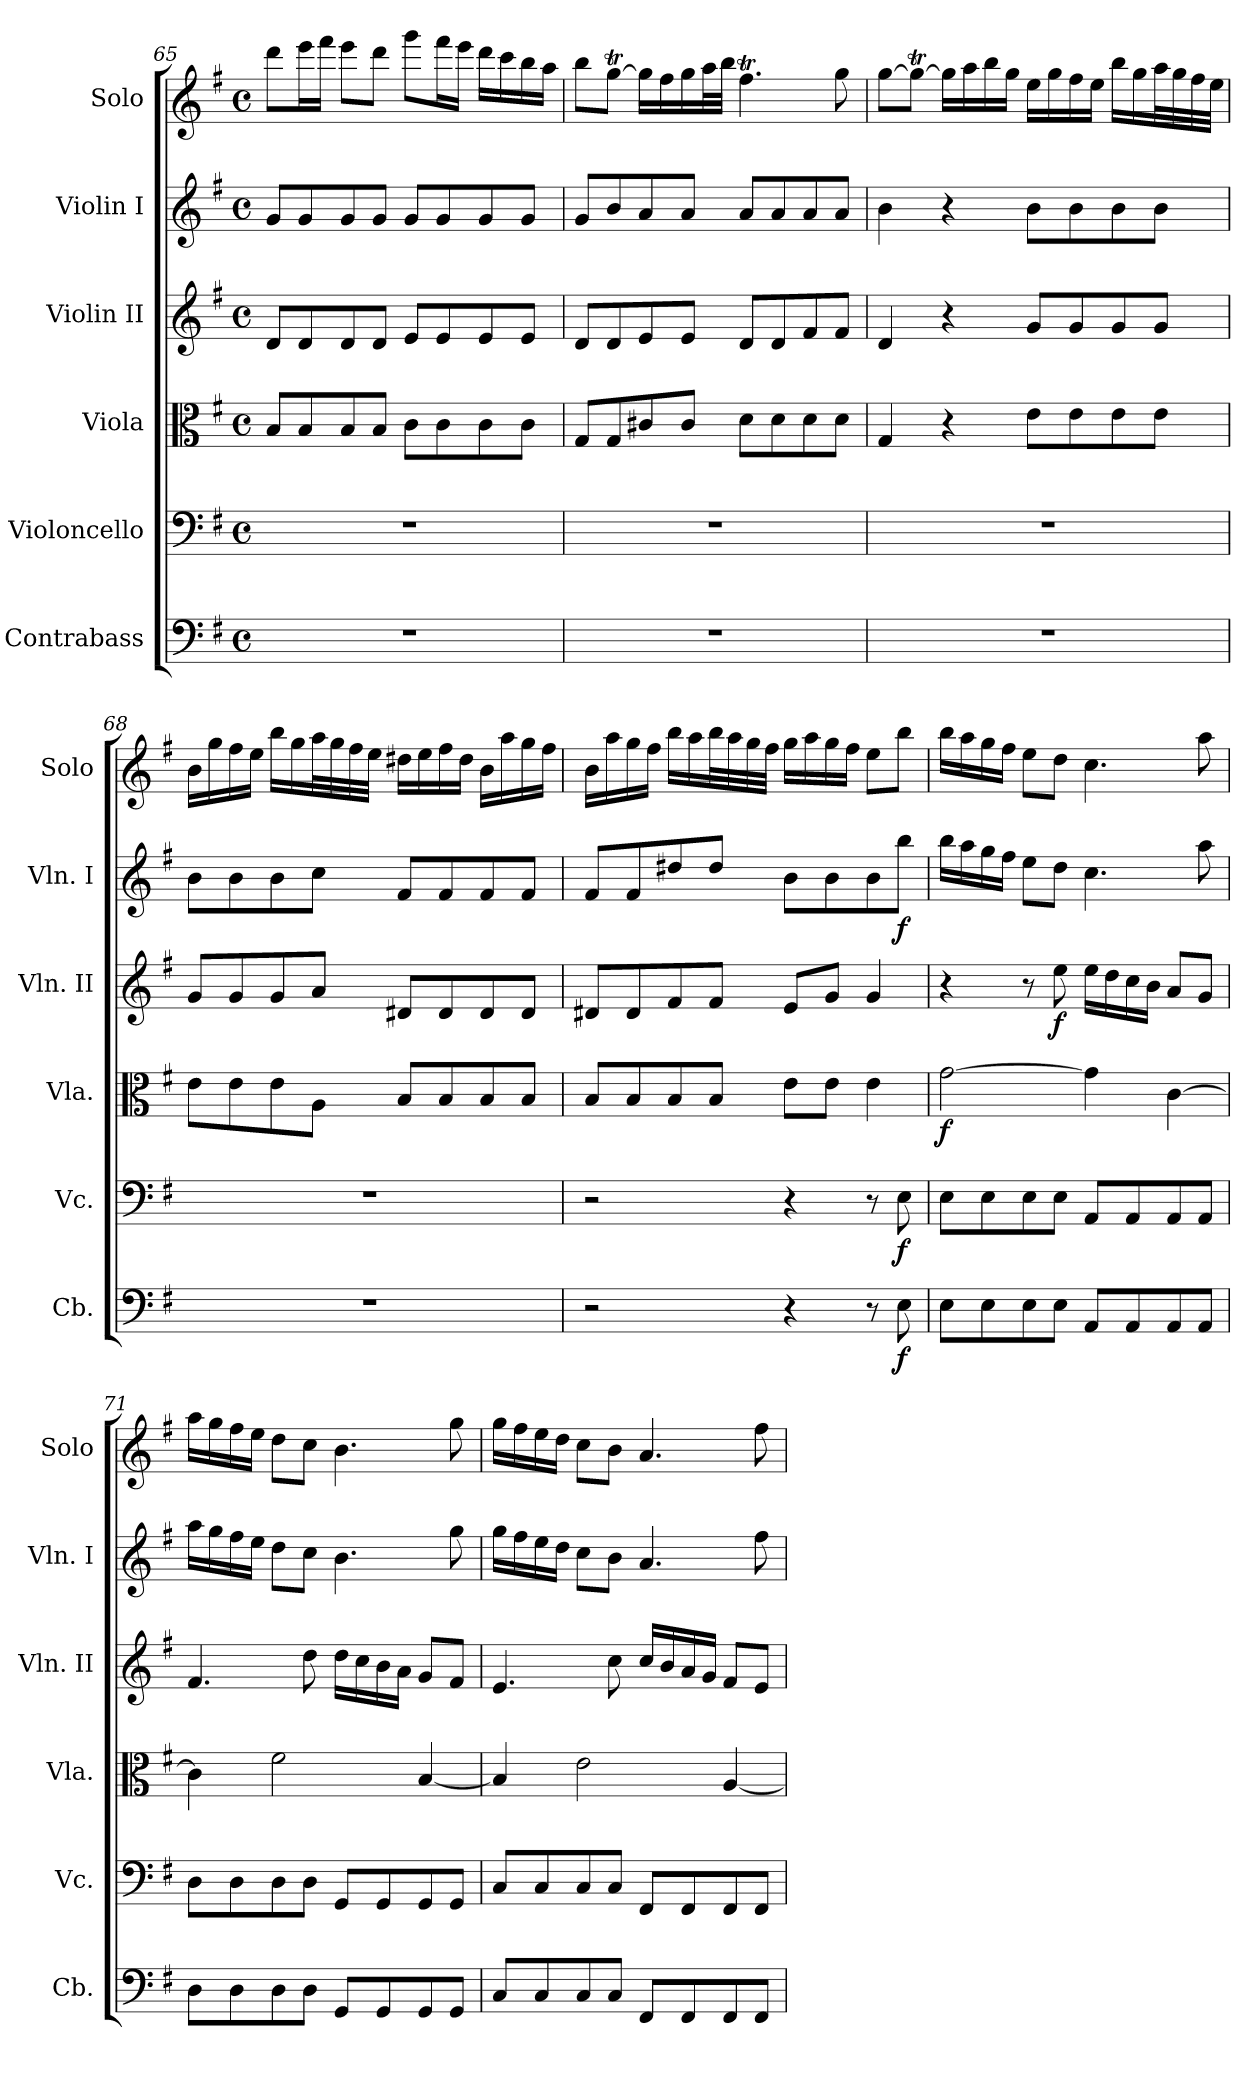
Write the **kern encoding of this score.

**kern	**dynam	**kern	**dynam	**kern	**dynam	**kern	**dynam	**kern	**dynam	**kern
*part6	*part6	*part5	*part5	*part4	*part4	*part3	*part3	*part2	*part2	*part1
*staff6	*staff6	*staff5	*staff5	*staff4	*staff4	*staff3	*staff3	*staff2	*staff2	*staff1
*I"Contrabass	*	*I"Violoncello	*	*I"Viola	*	*I"Violin II	*	*I"Violin I	*	*I"Solo
*I'Cb.	*	*I'Vc.	*	*I'Vla.	*	*I'Vln. II	*	*I'Vln. I	*	*I'Solo
*clefF4	*	*clefF4	*	*clefC3	*	*clefG2	*	*clefG2	*	*clefG2
*ITrd7c12	*	*	*	*	*	*	*	*	*	*
*k[f#]	*	*k[f#]	*	*k[f#]	*	*k[f#]	*	*k[f#]	*	*k[f#]
*M4/4	*	*M4/4	*	*M4/4	*	*M4/4	*	*M4/4	*	*M4/4
*met(c)	*	*met(c)	*	*met(c)	*	*met(c)	*	*met(c)	*	*met(c)
=65	=65	=65	=65	=65	=65	=65	=65	=65	=65	=65
1r	.	1r	.	8B/L	.	8d/L	.	8g/L	.	8ddd\L
.	.	.	.	8B/	.	8d/	.	8g/	.	16eee\L
.	.	.	.	.	.	.	.	.	.	16fff#\JJ
.	.	.	.	8B/	.	8d/	.	8g/	.	8eee\L
.	.	.	.	8B/J	.	8d/J	.	8g/J	.	8ddd\J
.	.	.	.	8c\L	.	8e/L	.	8g/L	.	8ggg\L
.	.	.	.	8c\	.	8e/	.	8g/	.	16fff#\L
.	.	.	.	.	.	.	.	.	.	16eee\JJ
.	.	.	.	8c\	.	8e/	.	8g/	.	16ddd\LL
.	.	.	.	.	.	.	.	.	.	16ccc\
.	.	.	.	8c\J	.	8e/J	.	8g/J	.	16bb\
.	.	.	.	.	.	.	.	.	.	16aa\JJ
!!LO:PB:g=z
=66	=66	=66	=66	=66	=66	=66	=66	=66	=66	=66
1r	.	1r	.	8G/L	.	8d/L	.	8g/L	.	8bb\L
.	.	.	.	8G/	.	8d/	.	8b/	.	[8ggT\J
.	.	.	.	8c#X/	.	8e/	.	8a/	.	16gg\LL]
.	.	.	.	.	.	.	.	.	.	16ff#\
.	.	.	.	8c#/J	.	8e/J	.	8a/J	.	16gg\
.	.	.	.	.	.	.	.	.	.	32aa\L
.	.	.	.	.	.	.	.	.	.	32bb\JJJ
.	.	.	.	8d\L	.	8d/L	.	8a/L	.	4.ff#t\
.	.	.	.	8d\	.	8d/	.	8a/	.	.
.	.	.	.	8d\	.	8f#/	.	8a/	.	.
.	.	.	.	8d\J	.	8f#/J	.	8a/J	.	8gg\
=67	=67	=67	=67	=67	=67	=67	=67	=67	=67	=67
1r	.	1r	.	4G/	.	4d/	.	4b\	.	[8gg\L
.	.	.	.	.	.	.	.	.	.	8ggT\J_
.	.	.	.	4r	.	4r	.	4r	.	16gg\LL]
.	.	.	.	.	.	.	.	.	.	16aa\
.	.	.	.	.	.	.	.	.	.	16bb\
.	.	.	.	.	.	.	.	.	.	16gg\JJ
.	.	.	.	8e\L	.	8g/L	.	8b\L	.	16ee\LL
.	.	.	.	.	.	.	.	.	.	16gg\
.	.	.	.	8e\	.	8g/	.	8b\	.	16ff#\
.	.	.	.	.	.	.	.	.	.	16ee\JJ
.	.	.	.	8e\	.	8g/	.	8b\	.	16bb\LL
.	.	.	.	.	.	.	.	.	.	16gg\
.	.	.	.	8e\J	.	8g/J	.	8b\J	.	32aa\L
.	.	.	.	.	.	.	.	.	.	32gg\
.	.	.	.	.	.	.	.	.	.	32ff#\
.	.	.	.	.	.	.	.	.	.	32ee\JJJ
!!LO:PB:g=z
=68	=68	=68	=68	=68	=68	=68	=68	=68	=68	=68
1r	.	1r	.	8e\L	.	8g/L	.	8b\L	.	16b\LL
.	.	.	.	.	.	.	.	.	.	16gg\
.	.	.	.	8e\	.	8g/	.	8b\	.	16ff#\
.	.	.	.	.	.	.	.	.	.	16ee\JJ
.	.	.	.	8e\	.	8g/	.	8b\	.	16bb\LL
.	.	.	.	.	.	.	.	.	.	16gg\
.	.	.	.	8A\J	.	8a/J	.	8cc\J	.	32aa\L
.	.	.	.	.	.	.	.	.	.	32gg\
.	.	.	.	.	.	.	.	.	.	32ff#\
.	.	.	.	.	.	.	.	.	.	32ee\JJJ
.	.	.	.	8B/L	.	8d#X/L	.	8f#/L	.	16dd#X\LL
.	.	.	.	.	.	.	.	.	.	16ee\
.	.	.	.	8B/	.	8d#/	.	8f#/	.	16ff#\
.	.	.	.	.	.	.	.	.	.	16dd#\JJ
.	.	.	.	8B/	.	8d#/	.	8f#/	.	16b\LL
.	.	.	.	.	.	.	.	.	.	16aa\
.	.	.	.	8B/J	.	8d#/J	.	8f#/J	.	16gg\
.	.	.	.	.	.	.	.	.	.	16ff#\JJ
=69	=69	=69	=69	=69	=69	=69	=69	=69	=69	=69
2r	.	2r	.	8B/L	.	8d#X/L	.	8f#/L	.	16b\LL
.	.	.	.	.	.	.	.	.	.	16aa\
.	.	.	.	8B/	.	8d#/	.	8f#/	.	16gg\
.	.	.	.	.	.	.	.	.	.	16ff#\JJ
.	.	.	.	8B/	.	8f#/	.	8dd#X/	.	16bb\LL
.	.	.	.	.	.	.	.	.	.	16aa\
.	.	.	.	8B/J	.	8f#/J	.	8dd#/J	.	32bb\L
.	.	.	.	.	.	.	.	.	.	32aa\
.	.	.	.	.	.	.	.	.	.	32gg\
.	.	.	.	.	.	.	.	.	.	32ff#\JJJ
4r	.	4r	.	8e\L	.	8e/L	.	8b\L	.	16gg\LL
.	.	.	.	.	.	.	.	.	.	16aa\
.	.	.	.	8e\J	.	8g/J	.	8b\	.	16gg\
.	.	.	.	.	.	.	.	.	.	16ff#\JJ
8r	.	8r	.	4e\	.	4g/	.	8b\	.	8ee\L
!	!LO:DY:b	!	!LO:DY:b	!	!	!	!	!	!LO:DY:b	!
8EE\	f	8E\	f	.	.	.	.	8bb\J	f	8bb\J
!!LO:PB:g=z
=70	=70	=70	=70	=70	=70	=70	=70	=70	=70	=70
!	!	!	!	!	!LO:DY:b	!	!	!	!	!
8EE\L	.	8E\L	.	[2g\	f	4r	.	16bb\LL	.	16bb\LL
.	.	.	.	.	.	.	.	16aa\	.	16aa\
8EE\	.	8E\	.	.	.	.	.	16gg\	.	16gg\
.	.	.	.	.	.	.	.	16ff#\JJ	.	16ff#\JJ
8EE\	.	8E\	.	.	.	8r	.	8ee\L	.	8ee\L
!	!	!	!	!	!	!	!LO:DY:b	!	!	!
8EE\J	.	8E\J	.	.	.	8ee\	f	8dd\J	.	8dd\J
8AAA/L	.	8AA/L	.	4g\]	.	16ee\LL	.	4.cc\	.	4.cc\
.	.	.	.	.	.	16dd\	.	.	.	.
8AAA/	.	8AA/	.	.	.	16cc\	.	.	.	.
.	.	.	.	.	.	16b\JJ	.	.	.	.
8AAA/	.	8AA/	.	[4c\	.	8a/L	.	.	.	.
8AAA/J	.	8AA/J	.	.	.	8g/J	.	8aa\	.	8aa\
=71	=71	=71	=71	=71	=71	=71	=71	=71	=71	=71
8DD\L	.	8D\L	.	4c\]	.	4.f#/	.	16aa\LL	.	16aa\LL
.	.	.	.	.	.	.	.	16gg\	.	16gg\
8DD\	.	8D\	.	.	.	.	.	16ff#\	.	16ff#\
.	.	.	.	.	.	.	.	16ee\JJ	.	16ee\JJ
8DD\	.	8D\	.	2f#\	.	.	.	8dd\L	.	8dd\L
8DD\J	.	8D\J	.	.	.	8dd\	.	8cc\J	.	8cc\J
8GGG/L	.	8GG/L	.	.	.	16dd\LL	.	4.b\	.	4.b\
.	.	.	.	.	.	16cc\	.	.	.	.
8GGG/	.	8GG/	.	.	.	16b\	.	.	.	.
.	.	.	.	.	.	16a\JJ	.	.	.	.
8GGG/	.	8GG/	.	[4B/	.	8g/L	.	.	.	.
8GGG/J	.	8GG/J	.	.	.	8f#/J	.	8gg\	.	8gg\
=72	=72	=72	=72	=72	=72	=72	=72	=72	=72	=72
8CC/L	.	8C/L	.	4B/]	.	4.e/	.	16gg\LL	.	16gg\LL
.	.	.	.	.	.	.	.	16ff#\	.	16ff#\
8CC/	.	8C/	.	.	.	.	.	16ee\	.	16ee\
.	.	.	.	.	.	.	.	16dd\JJ	.	16dd\JJ
8CC/	.	8C/	.	2e\	.	.	.	8cc\L	.	8cc\L
8CC/J	.	8C/J	.	.	.	8cc\	.	8b\J	.	8b\J
8FFF#/L	.	8FF#/L	.	.	.	16cc/LL	.	4.a/	.	4.a/
.	.	.	.	.	.	16b/	.	.	.	.
8FFF#/	.	8FF#/	.	.	.	16a/	.	.	.	.
.	.	.	.	.	.	16g/JJ	.	.	.	.
8FFF#/	.	8FF#/	.	[4A/	.	8f#/L	.	.	.	.
8FFF#/J	.	8FF#/J	.	.	.	8e/J	.	8ff#\	.	8ff#\
=	=	=	=	=	=	=	=	=	=	=
*-	*-	*-	*-	*-	*-	*-	*-	*-	*-	*-
